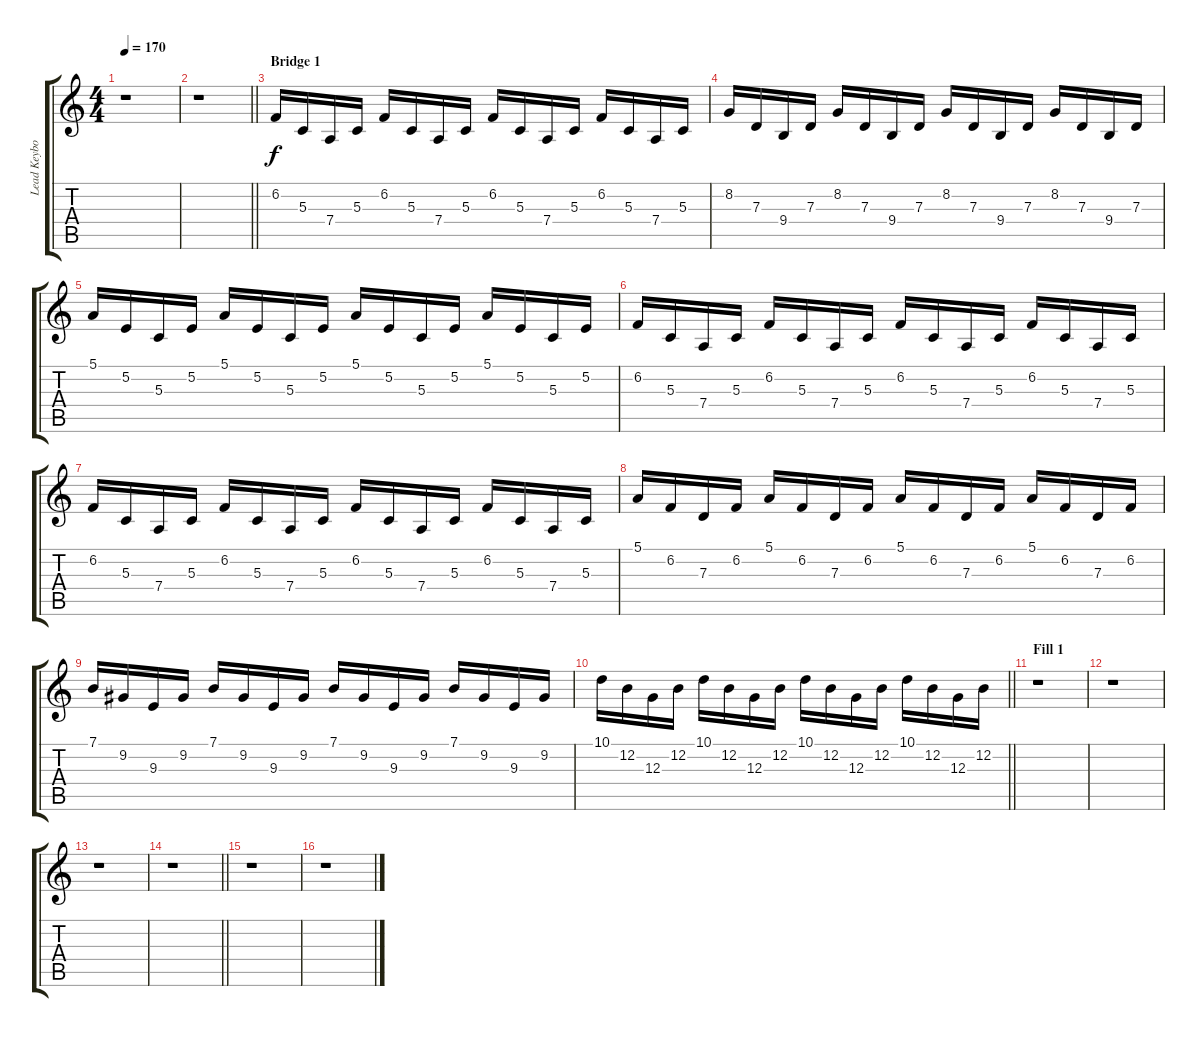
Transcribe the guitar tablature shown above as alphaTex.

\track ("Lead Keyboard 2: Juha Mäenpää" "Lead Keybo") {instrument fx4atmosphere}
\staff {score tabs}
\tuning (E4 B3 G3 D3 A2 E2) {hide}
\ts (4 4)
\tempo 170
\clef g2
\ks aminor
r.1{dy f} |
\barLineRight lightlight
r.1 |
\section ("" "Bridge 1")
6.2.16 5.3.16 7.4.16 5.3.16 6.2.16 5.3.16 7.4.16 5.3.16 6.2.16 5.3.16 7.4.16 5.3.16 6.2.16 5.3.16 7.4.16 5.3.16 |
8.2.16 7.3.16 9.4.16 7.3.16 8.2.16 7.3.16 9.4.16 7.3.16 8.2.16 7.3.16 9.4.16 7.3.16 8.2.16 7.3.16 9.4.16 7.3.16 |
5.1.16 5.2.16 5.3.16 5.2.16 5.1.16 5.2.16 5.3.16 5.2.16 5.1.16 5.2.16 5.3.16 5.2.16 5.1.16 5.2.16 5.3.16 5.2.16 |
6.2.16 5.3.16 7.4.16 5.3.16 6.2.16 5.3.16 7.4.16 5.3.16 6.2.16 5.3.16 7.4.16 5.3.16 6.2.16 5.3.16 7.4.16 5.3.16 |
6.2.16 5.3.16 7.4.16 5.3.16 6.2.16 5.3.16 7.4.16 5.3.16 6.2.16 5.3.16 7.4.16 5.3.16 6.2.16 5.3.16 7.4.16 5.3.16 |
5.1.16 6.2.16 7.3.16 6.2.16 5.1.16 6.2.16 7.3.16 6.2.16 5.1.16 6.2.16 7.3.16 6.2.16 5.1.16 6.2.16 7.3.16 6.2.16 |
7.1.16 9.2.16 9.3.16 9.2.16 7.1.16 9.2.16 9.3.16 9.2.16 7.1.16 9.2.16 9.3.16 9.2.16 7.1.16 9.2.16 9.3.16 9.2.16 |
\barLineRight lightlight
10.1.16 12.2.16 12.3.16 12.2.16 10.1.16 12.2.16 12.3.16 12.2.16 10.1.16 12.2.16 12.3.16 12.2.16 10.1.16 12.2.16 12.3.16 12.2.16 |
\section ("" "Fill 1")
r.1 |
r.1 |
r.1 |
\barLineRight lightlight
r.1 |
r.1 |
r.1
